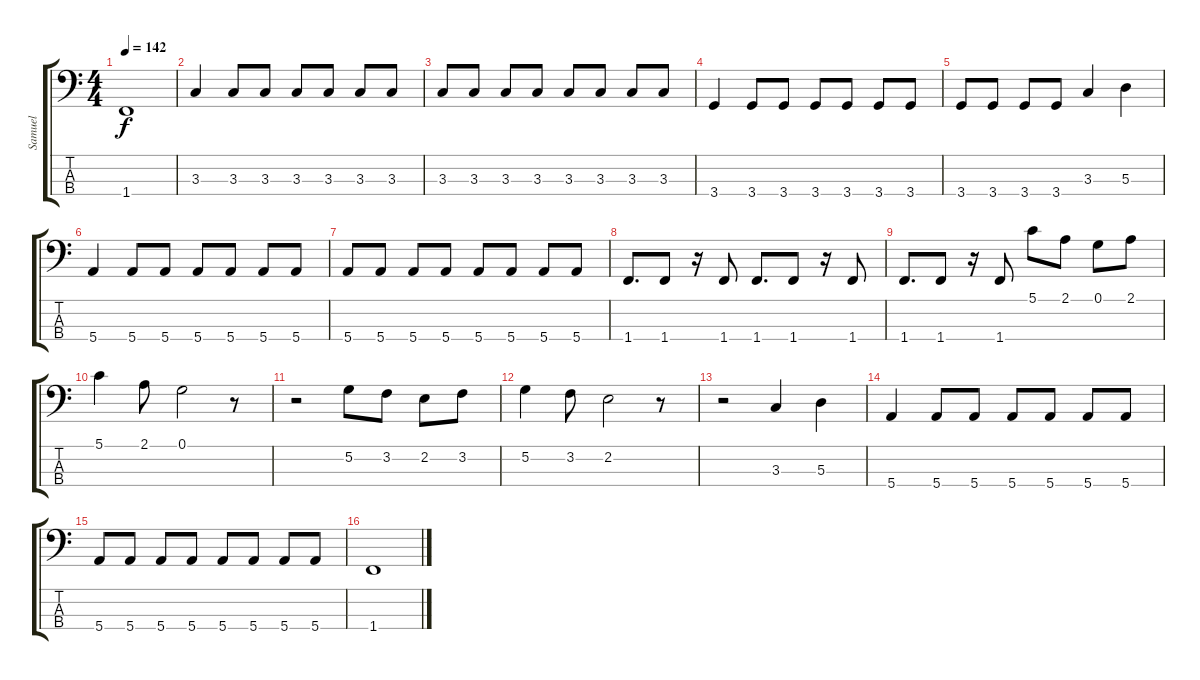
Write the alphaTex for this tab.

\track ("Samuel" "Samuel") {instrument slapbass1}
\staff {score tabs}
\tuning (G2 D2 A1 E1) {hide}
\ts (4 4)
\tempo 142
\clef f4
\ks c
1.4{t}.1{dy f} |
3.3.4 3.3.8 3.3.8 3.3.8 3.3.8 3.3.8 3.3.8 |
3.3.8 3.3.8 3.3.8 3.3.8 3.3.8 3.3.8 3.3.8 3.3.8 |
3.4.4 3.4.8 3.4.8 3.4.8 3.4.8 3.4.8 3.4.8 |
3.4.8 3.4.8 3.4.8 3.4.8 3.3.4 5.3.4 |
5.4.4 5.4.8 5.4.8 5.4.8 5.4.8 5.4.8 5.4.8 |
5.4.8 5.4.8 5.4.8 5.4.8 5.4.8 5.4.8 5.4.8 5.4.8 |
1.4.8{d} 1.4.8 r.16 1.4.8 1.4.8{d} 1.4.8 r.16 1.4.8 |
1.4.8{d} 1.4.8 r.16 1.4.8 5.1.8 2.1.8 0.1.8 2.1.8 |
5.1.4 2.1.8 0.1.2 r.8 |
r.2 5.2.8 3.2.8 2.2.8 3.2.8 |
5.2.4 3.2.8 2.2.2 r.8 |
r.2 3.3.4 5.3.4 |
5.4.4 5.4.8 5.4.8 5.4.8 5.4.8 5.4.8 5.4.8 |
5.4.8 5.4.8 5.4.8 5.4.8 5.4.8 5.4.8 5.4.8 5.4.8 |
1.4.1
